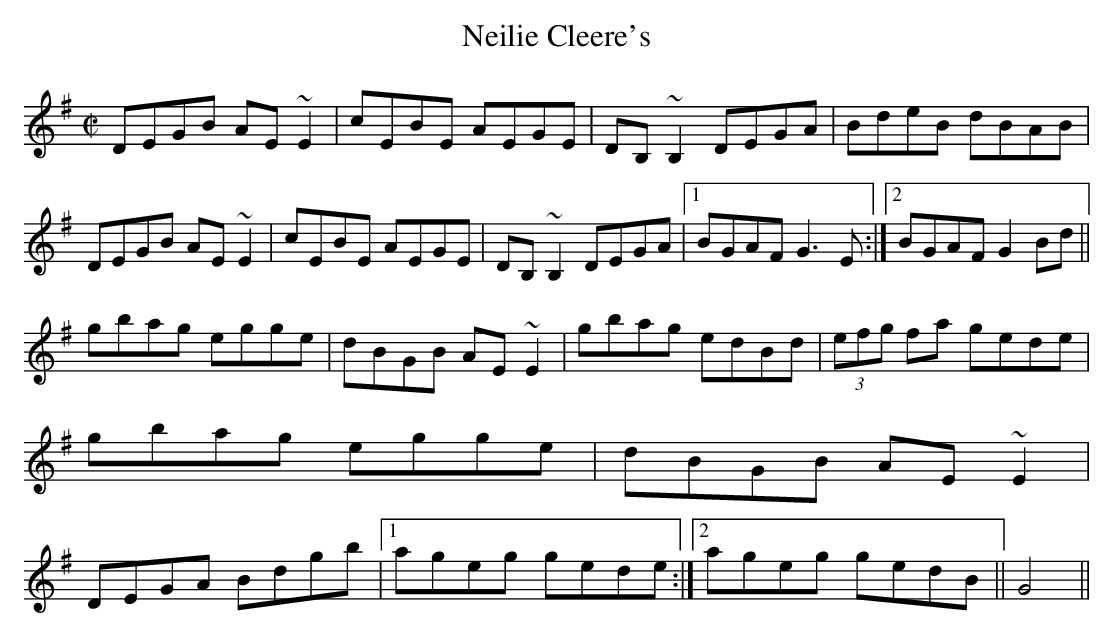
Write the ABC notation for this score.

X:1.1
T:Neilie Cleere's
M:C|
K:G
DEGB AE~E2|cEBE AEGE|DB,~B,2 DEGA|BdeB dBAB|            DEGB AE~E2|cEBE AEGE|DB,~B,2 DEGA|1BGAF G3E:|2BGAF G2Bd||
gbag egge|dBGB AE~E2|gbag edBd|(3efg fa gede|           gbag egge|dBGB AE~E2|DEGA Bdgb|1ageg gede:|2ageg gedB||G4||
